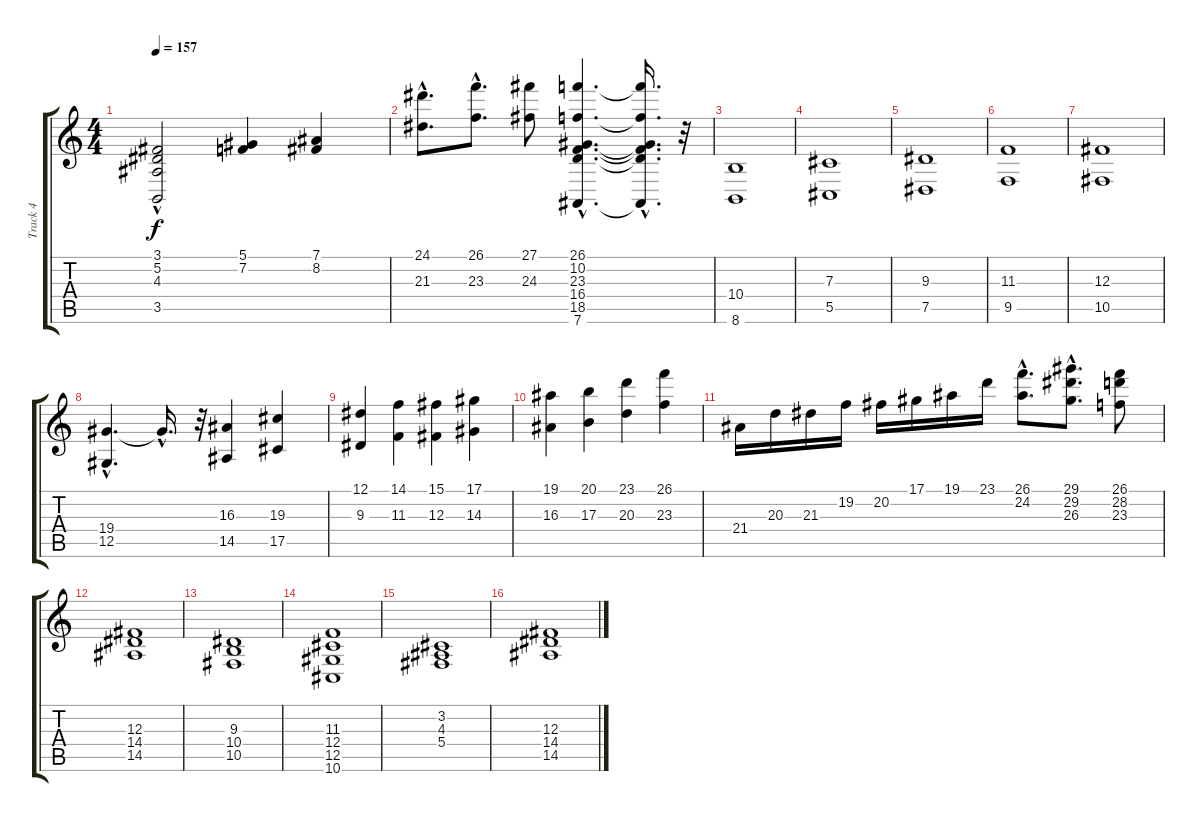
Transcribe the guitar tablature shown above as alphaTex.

\track ("Track 4" "Track 4") {instrument stringensemble1}
\staff {score tabs}
\tuning (Eb4 Bb3 Gb3 Db3 Ab2 Eb2) {hide}
\ts (4 4)
\tempo 157
\clef g2
\ks c
(3.1{hac} 5.2{hac} 4.3{hac} 3.5).2{dy f} (5.1 7.2).4 (7.1 8.2).4 |
(24.1{hac} 21.3{hac}).8{d} (26.1{hac} 23.3{hac}).8{d} (27.1 24.3).8 (26.1{hac} 10.2{hac} 23.3{hac} 16.4{hac} 18.5{hac} 7.6{hac}).4{d} (26.1{hac t} 10.2{hac t} 23.3{hac t} 16.4{hac t} 18.5{hac t} 7.6{hac t}).16{d} r.32 |
(10.4 8.6).1 |
(7.3 5.5).1 |
(9.3 7.5).1 |
(11.3 9.5).1 |
(12.3 10.5).1 |
(19.4{hac} 12.5{hac}).4{d} 19.4{hac t}.16{d} r.32 (16.3 14.5).4 (19.3 17.5).4 |
(12.1 9.3).4 (14.1 11.3).4 (15.1 12.3).4 (17.1 14.3).4 |
(19.1 16.3).4 (20.1 17.3).4 (23.1 20.3).4 (26.1 23.3).4 |
21.4.16 20.3.16 21.3.16 19.2.16 20.2.16 17.1.16 19.1.16 23.1.16 (26.1{hac} 24.2{hac}).8{d} (29.1{hac} 29.2{hac} 26.3{hac}).8{d} (26.1 28.2 23.3).8 |
(12.3 14.4 14.5).1 |
(9.3 10.4 10.5).1 |
(11.3 12.4 12.5 10.6).1 |
(3.2 4.3 5.4).1 |
(12.3 14.4 14.5).1
